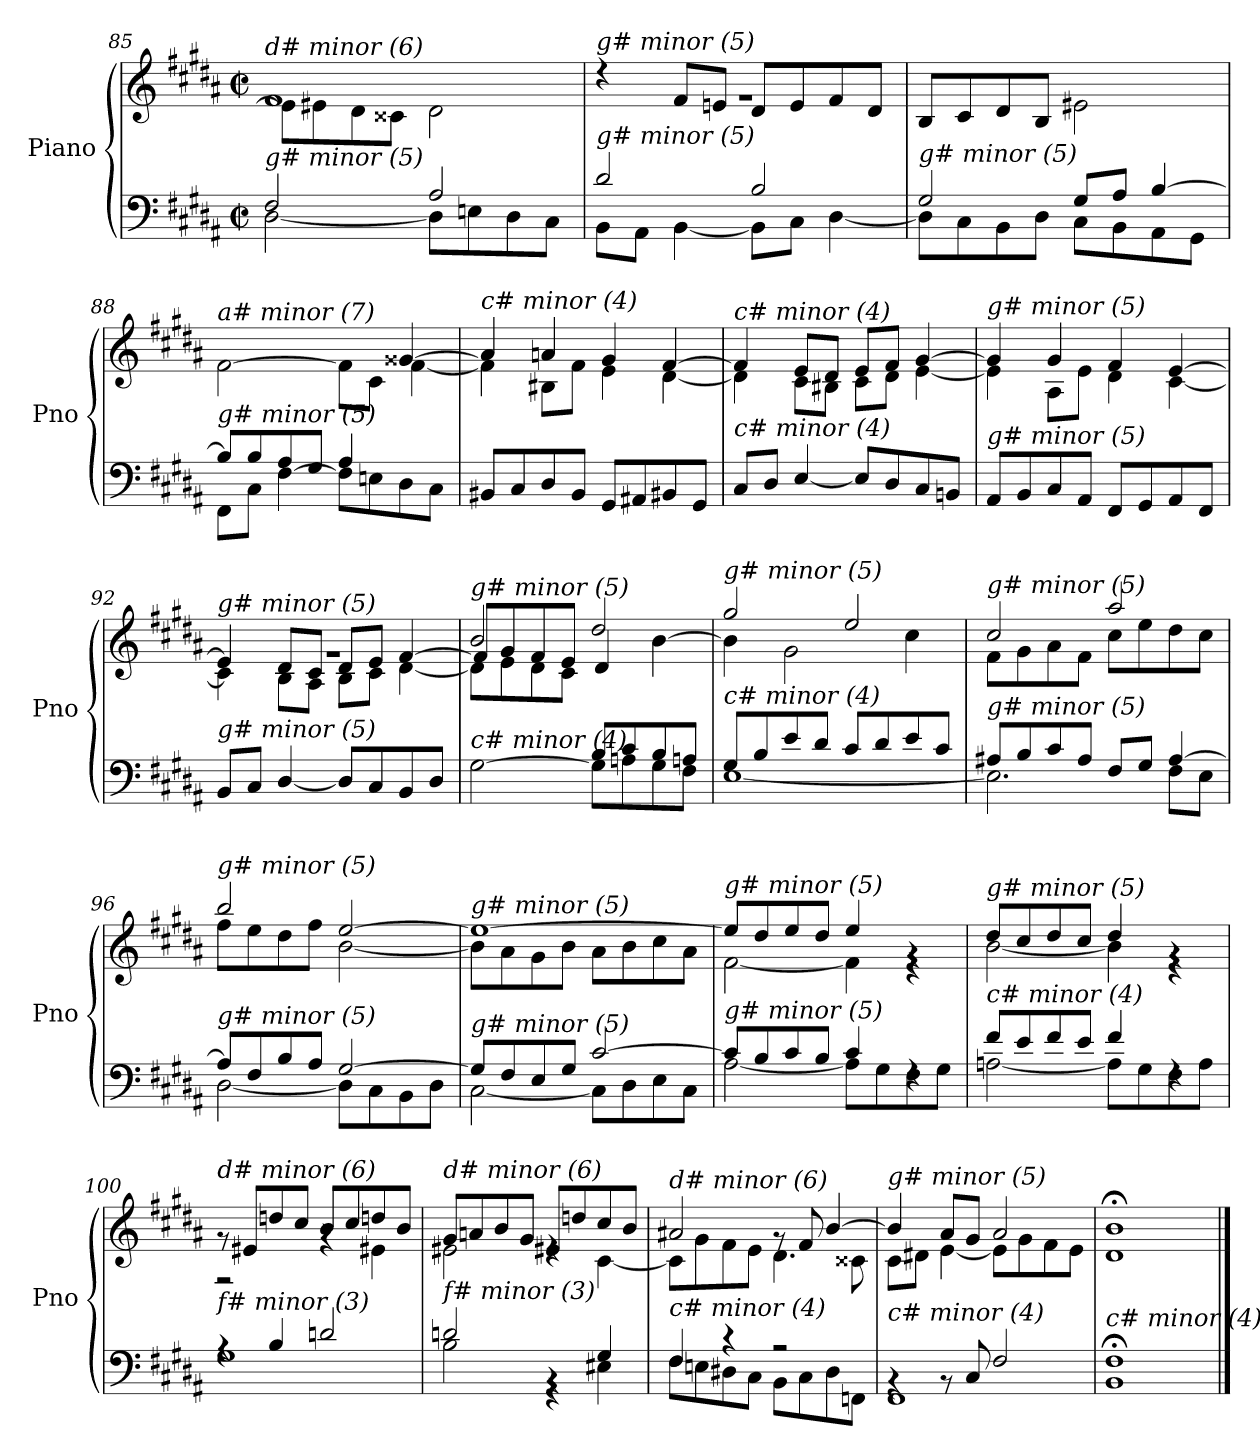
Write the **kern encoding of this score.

**kern	**kern
*part1	*part1
*staff2	*staff1
*I"Piano	*
*I'Pno	*
*clefF4	*clefG2
*k[f#c#g#d#a#]	*k[f#c#g#d#a#]
*M2/2	*M2/2
*met(c|)	*met(c|)
=85	=85
*^	*^
!	!	!LO:TX:i:t=d# minor (6)	!
!LO:TX:i:t=g# minor (5)	!	!	!
2F#/	[2D#\	1f#	8e#\L]
.	.	.	8e#X\
.	.	.	8d#\
.	.	.	8c##Xi\J
2A#/	8D#\L]	.	2d#\
.	8En\	.	.
.	8D#\	.	.
.	8C#\J	.	.
=86	=86	=86	=86
!	!	!LO:TX:i:t=g# minor (5)	!
!LO:TX:i:t=g# minor (5)	!	!	!
2d#/	8BB\L	1rg	4rdd
.	8AA#\J	.	.
.	[4BB\	.	8f#/L
.	.	.	8en/J
2B/	8BB\L]	.	8d#/L
.	8C#\J	.	8e/
.	[4D#\	.	8f#/
.	.	.	8d#/J
!!LO:LB:g=z
=87	=87	=87	=87
!	!	!LO:TX:i:t=d# minor (6)	!
!LO:TX:i:t=g# minor (5)	!	!	!
*	*	*v	*v
2G#/	8D#\L]	8B/L
.	8C#\	8c#/
.	8BB\	8d#/
.	8D#\J	8B/J
8G#/L	8C#\L	2e#X\
8A#/J	8BB\	.
[4B/	8AA#\	.
.	8GG#\J	.
=88	=88	=88
*	*^	*^
*	*	*	*	*^
!	!	!	!LO:TX:i:t=a# minor (7)	!	!
!LO:TX:i:t=g# minor (5)	!	!	!	!	!
2.ryy	8B/L]	8FF#\L	[2f#\	2.ryy	2.ryy
.	8B/	8C#\J	.	.	.
.	8A#/	[4F#\	.	.	.
.	8G#/J	.	.	.	.
.	8F#\L]	4A#/	8f#\L]	.	.
.	8En\	.	8c#\J	.	.
4ryy	8D#\	4ryy	[4g##Xj/	[4f#\	4ryy
.	8C#\J	.	.	.	.
*	*v	*v	*	*	*
*	*	*	*v	*v
=89	=89	=89	=89
!	!	!LO:TX:i:t=c# minor (4)	!
!LO:TX:i:t=c# minor (4)	!	!	!
*v	*v	*	*
8BB#X/L	4a/]	4f#\]
8C#/	.	.
8D#/	4an/	8B#X\L
8BB#/J	.	8f#\J
8GG#/L	4g#/	4e\
8AA#X/	.	.
8BB#X/	[4f#/	[4d#\
8GG#/J	.	.
=90	=90	=90
!	!LO:TX:i:t=c# minor (4)	!
!LO:TX:i:t=c# minor (4)	!	!
8C#/L	4f#/]	4d#\]
8D#/J	.	.
[4E/	8e/L	8c#\L
.	8d#/J	8B#X\J
8E/L]	8e/L	8c#\L
8D#/	8f#/J	8d#\J
8C#/	[4g#/	[4e\
8BBn/J	.	.
!!LO:LB:g=z	!!
=91	=91	=91
!	!LO:TX:i:t=g# minor (5)	!
!LO:TX:i:t=g# minor (5)	!	!
8AA#/L	4g#/]	4e\]
8BB/	.	.
8C#/	4g#/	8A#\L
8AA#/J	.	8e\J
8FF#/L	4f#/	4d#\
8GG#/	.	.
8AA#/	[4e/	[4c#\
8FF#/J	.	.
=92	=92	=92
*	*	*^
!	!LO:TX:i:t=g# minor (5)	!	!
!LO:TX:i:t=g# minor (5)	!	!	!
8BB/L	1rg	4c#\]	4e/]
8C#/J	.	.	.
[4D#/	.	8B\L	8d#/L
.	.	8A#\J	8c#/J
8D#/L]	.	8B\L	8d#/L
8C#/	.	8c#\J	8e/J
8BB/	.	[4d#\	[4f#/
8D#/J	.	.	.
=93	=93	=93	=93
*^	*	*	*^
*	*^	*	*	*	*
!	!	!	!LO:TX:i:t=g# minor (5)	!	!	!
!LO:TX:i:t=c# minor (4)	!	!	!	!	!	!
2ryy	[2G#\	2ryy	2b/	8d#\L]	8f#/L]	2ryy
.	.	.	.	8e\	8g#/	.
.	.	.	.	8d#\	8f#/	.
.	.	.	.	8c#\J	8e/J	.
2ryy	8B/L	8G#\L]	2dd#/	2ryy	4d#/	2ryy
.	8c#/	8An\	.	.	.	.
.	8B/	8G#\	.	.	[4b\	.
.	8An/J	8F#\J	.	.	.	.
*	*	*	*	*v	*v	*v
=94	=94	=94	=94	=94
!	!	!	!LO:TX:i:t=g# minor (5)	!
!LO:TX:i:t=c# minor (4)	!	!	!	!
*	*v	*v	*	*
8G#/L	[1E	2gg#/	4b\]
8B/	.	.	.
8e/	.	.	2g#\
8d#/J	.	.	.
8c#/L	.	2ee/	.
8d#/	.	.	.
8e/	.	.	4cc#\
8c#/J	.	.	.
=95	=95	=95	=95
!	!	!LO:TX:i:t=g# minor (5)	!
!LO:TX:i:t=g# minor (5)	!	!	!
8A#X/L	2.E\]	2cc#/	8f#\L
8B/	.	.	8g#\
8c#/	.	.	8a#\
8A#/J	.	.	8f#\J
8F#/L	.	2aa#/	8cc#\L
8G#/J	.	.	8ee\
[4A#/	8F#\L	.	8dd#\
.	8E\J	.	8cc#\J
!!LO:LB:g=z	!!
=96	=96	=96	=96
!	!	!LO:TX:i:t=g# minor (5)	!
!LO:TX:i:t=g# minor (5)	!	!	!
8A#/L]	[2D#\	2bb/	8ff#\L
8F#/	.	.	8ee\
8B/	.	.	8dd#\
8A#/J	.	.	8ff#\J
[2G#/	8D#\L]	[2ee/	[2b\
.	8C#\	.	.
.	8BB\	.	.
.	8D#\J	.	.
=97	=97	=97	=97
!	!	!LO:TX:i:t=g# minor (5)	!
!LO:TX:i:t=g# minor (5)	!	!	!
8G#/L]	[2C#\	1ee_	8b\L]
8F#/	.	.	8a#\
8E/	.	.	8g#\
8G#/J	.	.	8b\J
[2c#/	8C#\L]	.	8a#\L
.	8D#\	.	8b\
.	8E\	.	8cc#\
.	8C#\J	.	8a#\J
=98	=98	=98	=98
!	!	!LO:TX:i:t=g# minor (5)	!
!LO:TX:i:t=g# minor (5)	!	!	!
8c#/L]	[2A#\	8ee/L]	[2f#\
8B/	.	8dd#/	.
8c#/	.	8ee/	.
8B/J	.	8dd#/J	.
4c#/	8A#\L]	4ee/	4f#\]
.	8G#\	.	.
4rF	8F#\	4rg	4r
.	8G#\J	.	.
=99	=99	=99	=99
!	!	!LO:TX:i:t=g# minor (5)	!
!LO:TX:i:t=c# minor (4)	!	!	!
8f#/L	[2An\	8dd#/L	[2b\
8e/	.	8cc#/	.
8f#/	.	8dd#/	.
8e/J	.	8cc#/J	.
4f#/	8A\L]	4dd#/	4b\]
.	8G#\	.	.
4rF	8F#\	4rg	4r
.	8A\J	.	.
!!LO:PB:g=z	!!
=100	=100	=100	=100
!	!	!LO:TX:i:t=d# minor (6)	!
!LO:TX:i:t=f# minor (3)	!	!	!
4rA	1G#	8rg	2r
.	.	8e#X/L	.
4B/	.	8ddn/	.
.	.	8cc#/J	.
2dn/	.	8b/L	4rg
.	.	8cc#/	.
.	.	8ddn/	4e#X\
.	.	8b/J	.
=101	=101	=101	=101
!	!	!LO:TX:i:t=d# minor (6)	!
!LO:TX:i:t=f# minor (3)	!	!	!
2dn/	2B\	8g#/L	2e#X\
.	.	8an/	.
.	.	8b/	.
.	.	8g#/J	.
4rBB	4r	8e#X/L	4re
.	.	8ddn/	.
4G#/	4E#X\	8cc#/	[4c#\
.	.	8b/J	.
=102	=102	=102	=102
!	!	!LO:TX:i:t=d# minor (6)	!
!LO:TX:i:t=c# minor (4)	!	!	!
4F#/	8F#\L	2a#X/	8c#\L]
.	8En\	.	8g#\
4r	8D#X\	.	8f#\
.	8C#\J	.	8e\J
2r	8BB\L	8rg	4.d#\
.	8C#\	8f#/	.
.	8D#\	[4b/	.
.	8FFnj\J	.	8c##Xj\
=103	=103	=103	=103
!	!	!LO:TX:i:t=g# minor (5)	!
!LO:TX:i:t=c# minor (4)	!	!	!
4rBB	1FF#	4b/]	8c#\L
.	.	.	8d#X\J
8rBB	.	8a#/L	[4e\
8C#/	.	8g#/J	.
2F#/	.	2a#/	8e\L]
.	.	.	8g#\
.	.	.	8f#\
.	.	.	8e\J
*v	*v	*	*
=104	=104	=104
!	!LO:TX:i:t=g# minor (5)	!
!LO:TX:i:t=c# minor (4)	!	!
*	*v	*v
1BB;< 1F#;<	1d#;< 1b;<
==	==
*-	*-
